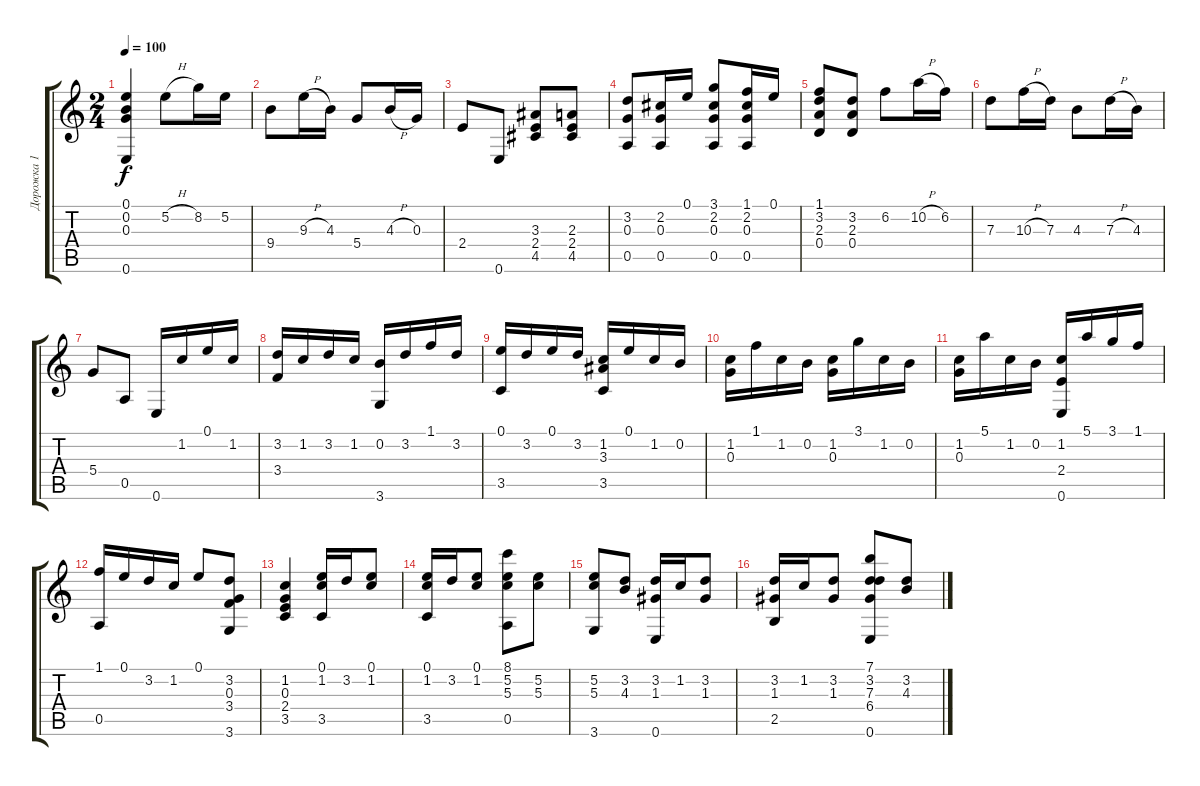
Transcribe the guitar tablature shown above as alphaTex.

\track ("Дорожка 1" "Дорожка 1") {instrument acousticguitarsteel}
\staff {score tabs}
\tuning (E4 B3 G3 D3 A2 E2) {hide}
\ts (2 4)
\tempo 100
\clef g2
\ks c
(0.1 0.2 0.3 0.6).4{dy f} 5.2{h}.8 8.2.16 5.2.16 |
9.4.8 9.3{h}.16 4.3.16 5.4.8 4.3{h}.16 0.3.16 |
2.4.8 0.6.8 (3.3 2.4 4.5).8 (2.3 2.4 4.5).8 |
(3.2 0.3 0.5).8 (2.2 0.3 0.5).16 0.1.16 (3.1 2.2 0.3 0.5).8 (1.1 2.2 0.3 0.5).16 0.1.16 |
(1.1 3.2 2.3 0.4).8 (3.2 2.3 0.4).8 6.2.8 10.2{h}.16 6.2.16 |
7.3.8 10.3{h}.16 7.3.16 4.3.8 7.3{h}.16 4.3.16 |
5.4.8 0.5.8 0.6.16 1.2.16 0.1.16 1.2.16 |
(3.2 3.4).16 1.2.16 3.2.16 1.2.16 (0.2 3.6).16 3.2.16 1.1.16 3.2.16 |
(0.1 3.5).16 3.2.16 0.1.16 3.2.16 (1.2 3.3 3.5).16 0.1.16 1.2.16 0.2.16 |
(1.2 0.3).16 1.1.16 1.2.16 0.2.16 (1.2 0.3).16 3.1.16 1.2.16 0.2.16 |
(1.2 0.3).16 5.1.16 1.2.16 0.2.16 (1.2 2.4 0.6).16 5.1.16 3.1.16 1.1.16 |
(1.1 0.5).16 0.1.16 3.2.16 1.2.16 0.1.8 (3.2 0.3 3.4 3.6).8 |
(1.2 0.3 2.4 3.5).4 (0.1 1.2 3.5).16 3.2.16 (0.1 1.2).8 |
(0.1 1.2 3.5).16 3.2.16 (0.1 1.2).8 (8.1 5.2 5.3 0.5).8 (5.2 5.3).8 |
(5.2 5.3 3.6).8 (3.2 4.3).8 (3.2 1.3 0.6).16 1.2.16 (3.2 1.3).8 |
(3.2 1.3 2.5).16 1.2.16 (3.2 1.3).8 (7.1 3.2 7.3 6.4 0.6).8 (3.2 4.3).8
